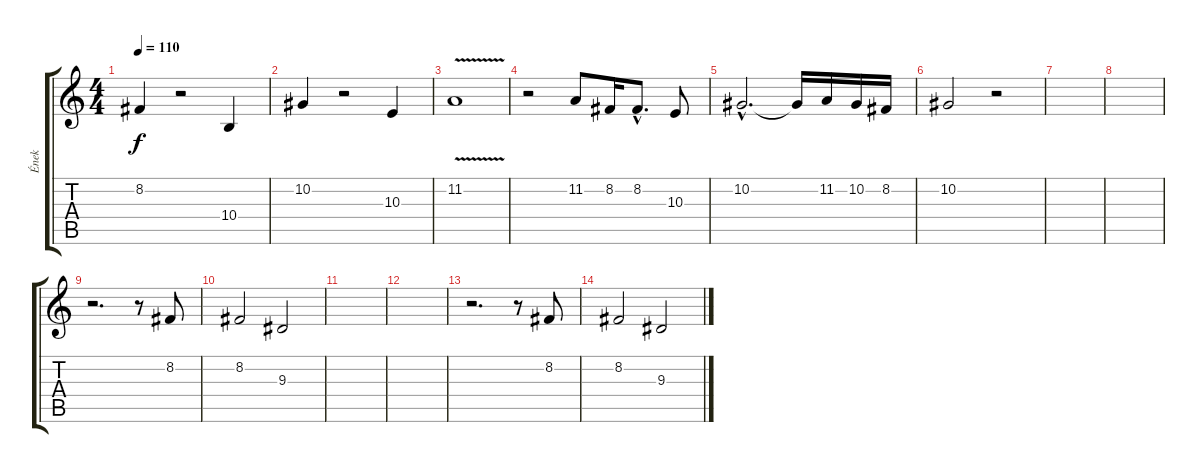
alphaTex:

\track ("Ének" "Ének") {instrument lead6voice}
\staff {score tabs}
\tuning (Eb4 Bb3 Gb3 Db3 Ab2 Eb2) {hide}
\ts (4 4)
\tempo 110
\clef g2
\ks c
8.2.4{dy f} r.2 10.4.4 |
10.2.4 r.2 10.3.4 |
11.2{v}.1 |
r.2 11.2.8 8.2.16 8.2{hac}.8{d} 10.3.8 |
10.2{hac}.2{d} 10.2{t}.16 11.2.16 10.2.16 8.2.16 |
10.2.2 r.2 |
|
|
r.2{d} r.8 8.2.8 |
8.2.2 9.3.2 |
|
|
r.2{d} r.8 8.2.8 |
8.2.2 9.3.2
